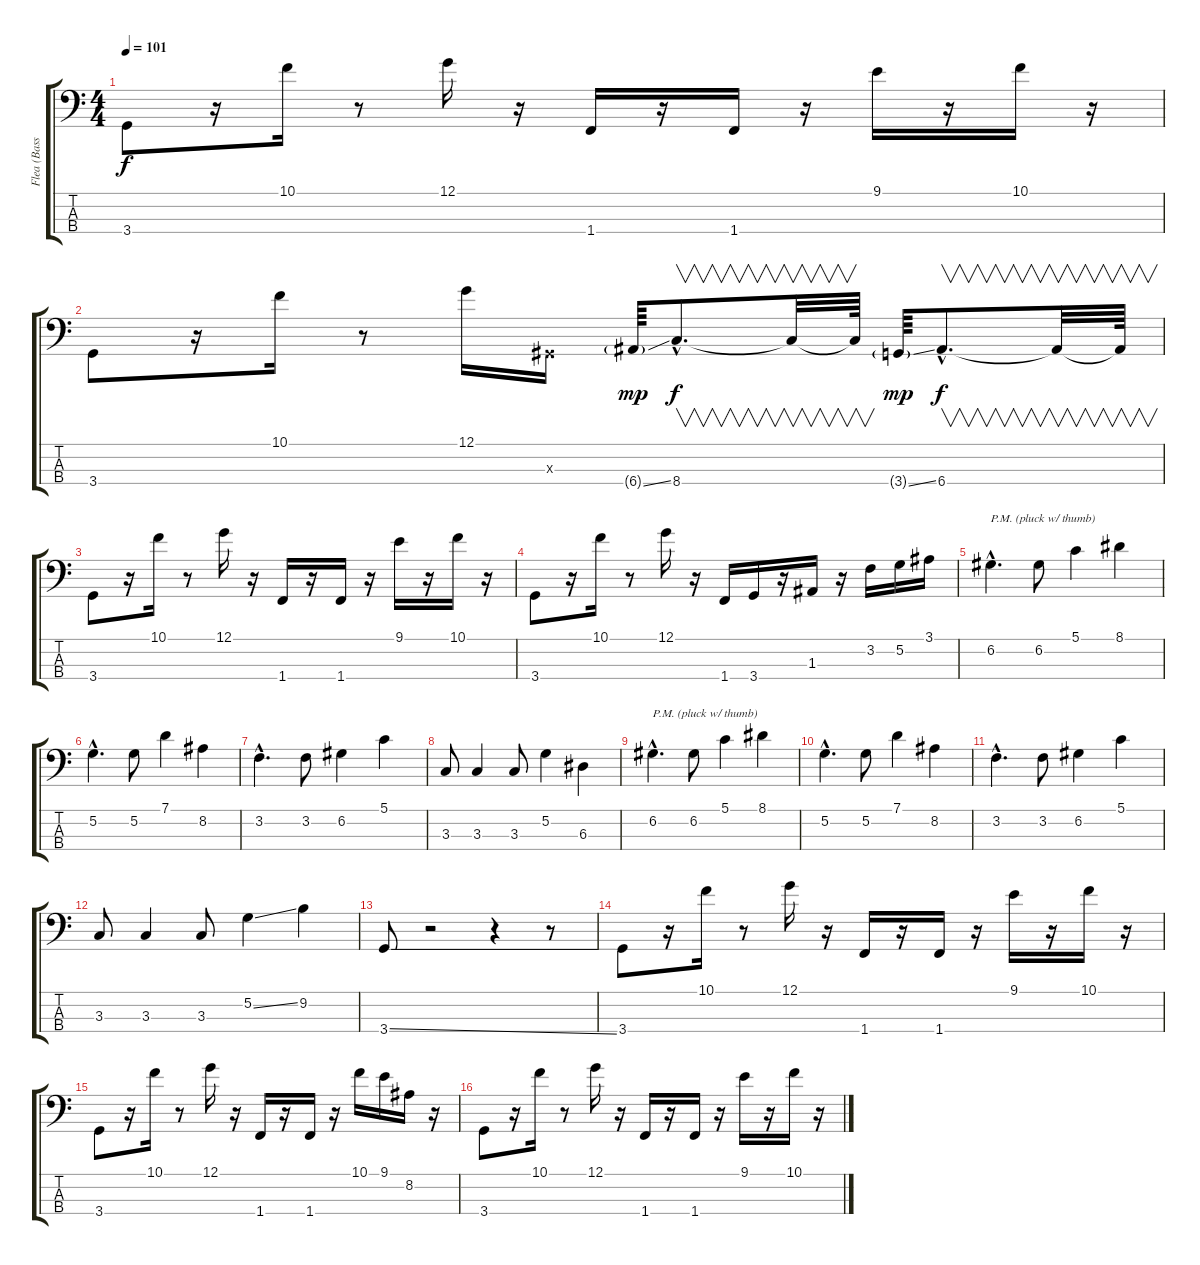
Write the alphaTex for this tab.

\track ("Flea (Bass)" "Flea (Bass") {instrument slapbass1}
\staff {score tabs}
\tuning (G2 D2 A1 E1) {hide}
\ts (4 4)
\tempo 101
\clef f4
\ks c
3.4.8{dy f} r.16 10.1.16 r.8 12.1.16 r.16 1.4.16 r.16 1.4.16 r.16 9.1.16 r.16 10.1.16 r.16 |
3.4.8 r.16 10.1.16 r.8 12.1.16 -1.3{x}.16 6.4{ss g}.64{dy mp} 8.4{hac}.8{v d dy f} 8.4{t}.32{v} 8.4{t}.64{v} 3.4{ss g}.64{dy mp} 6.4{hac}.8{v d dy f} 6.4{t}.32{v} 6.4{t}.64{v} |
3.4.8 r.16 10.1.16 r.8 12.1.16 r.16 1.4.16 r.16 1.4.16 r.16 9.1.16 r.16 10.1.16 r.16 |
3.4.8 r.16 10.1.16 r.8 12.1.16 r.16 1.4.16 3.4.16 r.16 1.3.16 r.16 3.2.16 5.2.16 3.1.16 |
6.2{hac}.4{d txt "P.M. (pluck w/ thumb)" instrument fretlessbass} 6.2.8 5.1.4 8.1.4 |
5.2{hac}.4{d} 5.2.8 7.1.4 8.2.4 |
3.2{hac}.4{d} 3.2.8 6.2.4 5.1.4 |
3.3.8 3.3.4 3.3.8 5.2.4 6.3.4 |
6.2{hac}.4{d txt "P.M. (pluck w/ thumb)"} 6.2.8 5.1.4 8.1.4 |
5.2{hac}.4{d} 5.2.8 7.1.4 8.2.4 |
3.2{hac}.4{d} 3.2.8 6.2.4 5.1.4 |
3.3.8 3.3.4 3.3.8 5.2{ss}.4 9.2.4 |
3.4{ss}.8{instrument slapbass1} r.2 r.4 r.8 |
3.4.8 r.16 10.1.16 r.8 12.1.16 r.16 1.4.16 r.16 1.4.16 r.16 9.1.16 r.16 10.1.16 r.16 |
3.4.8 r.16 10.1.16 r.8 12.1.16 r.16 1.4.16 r.16 1.4.16 r.16 10.1.16 9.1.16 8.2.16 r.16 |
3.4.8 r.16 10.1.16 r.8 12.1.16 r.16 1.4.16 r.16 1.4.16 r.16 9.1.16 r.16 10.1.16 r.16
